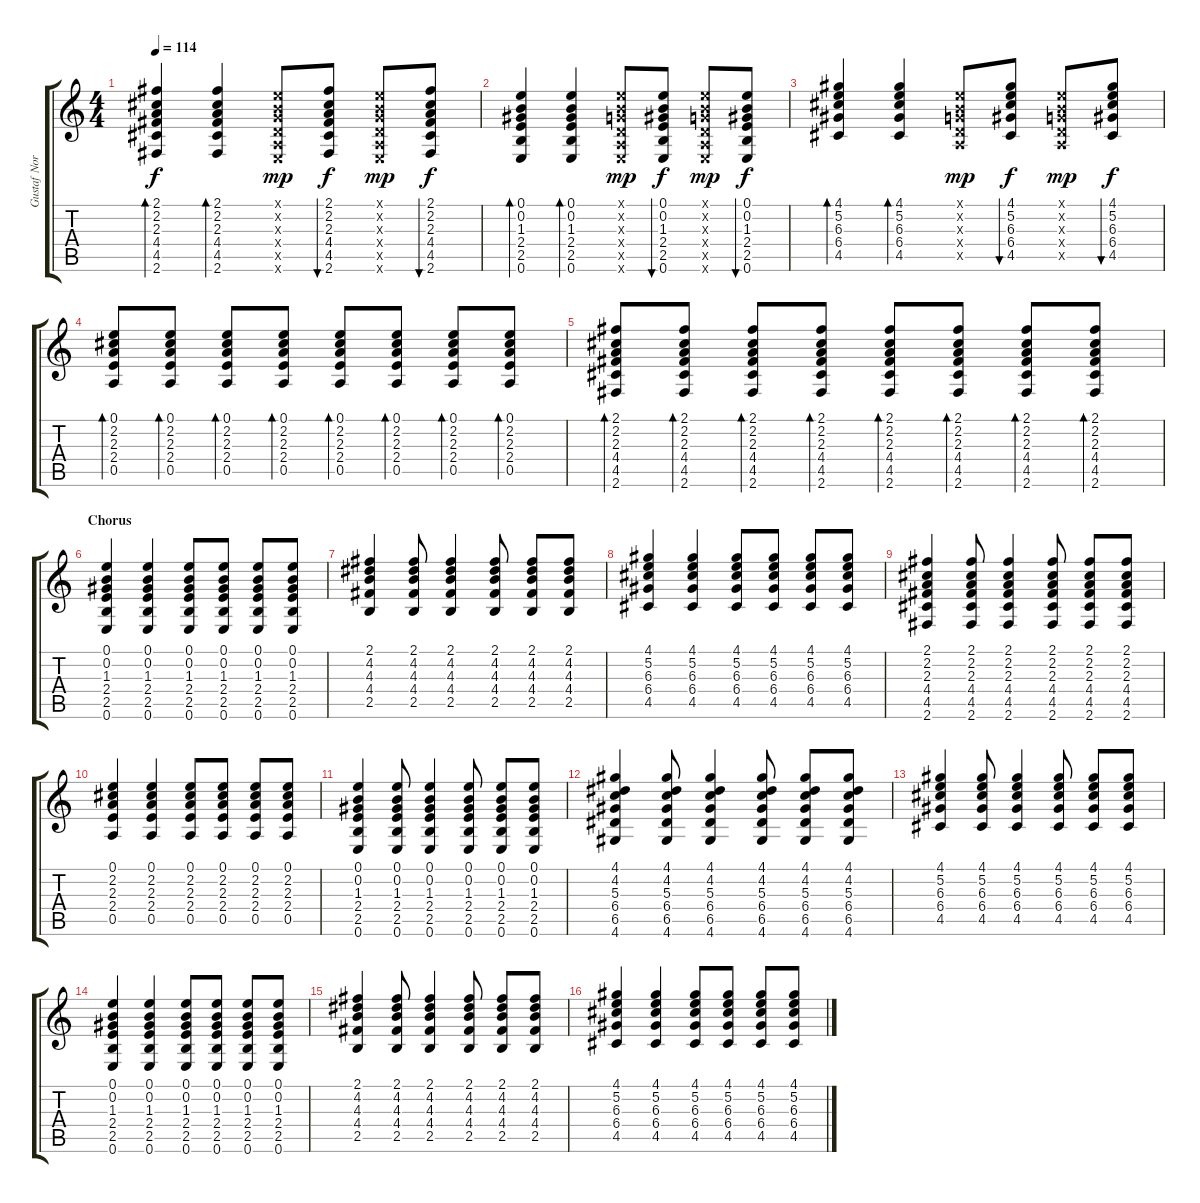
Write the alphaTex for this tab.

\track ("Gustaf Norén - Rhythm Guitar" "Gustaf Nor") {instrument electricguitarclean}
\staff {score tabs}
\tuning (E4 B3 G3 D3 A2 E2) {hide}
\ts (4 4)
\tempo 114
\clef g2
\ks c
(2.1 2.2 2.3 4.4 4.5 2.6).4{bd 30 dy f} (2.1 2.2 2.3 4.4 4.5 2.6).4{bd 30} (0.1{x} 0.2{x} 0.3{x} 0.4{x} 0.5{x} 0.6{x}).8{dy mp} (2.1 2.2 2.3 4.4 4.5 2.6).8{bu 30 dy f} (0.1{x} 0.2{x} 0.3{x} 0.4{x} 0.5{x} 0.6{x}).8{dy mp} (2.1 2.2 2.3 4.4 4.5 2.6).8{bu 30 dy f} |
(0.1 0.2 1.3 2.4 2.5 0.6).4{bd 30} (0.1 0.2 1.3 2.4 2.5 0.6).4{bd 30} (0.1{x} 0.2{x} 0.3{x} 0.4{x} 0.5{x} 0.6{x}).8{dy mp} (0.1 0.2 1.3 2.4 2.5 0.6).8{bu 30 dy f} (0.1{x} 0.2{x} 0.3{x} 0.4{x} 0.5{x} 0.6{x}).8{dy mp} (0.1 0.2 1.3 2.4 2.5 0.6).8{bu 30 dy f} |
(4.1 5.2 6.3 6.4 4.5).4{bd 30} (4.1 5.2 6.3 6.4 4.5).4{bd 30} (0.1{x} 0.2{x} 0.3{x} 0.4{x} 0.5{x}).8{dy mp} (4.1 5.2 6.3 6.4 4.5).8{bu 30 dy f} (0.1{x} 0.2{x} 0.3{x} 0.4{x} 0.5{x}).8{dy mp} (4.1 5.2 6.3 6.4 4.5).8{bu 30 dy f} |
(0.1 2.2 2.3 2.4 0.5).8{bd 30} (0.1 2.2 2.3 2.4 0.5).8{bd 30} (0.1 2.2 2.3 2.4 0.5).8{bd 30} (0.1 2.2 2.3 2.4 0.5).8{bd 30} (0.1 2.2 2.3 2.4 0.5).8{bd 30} (0.1 2.2 2.3 2.4 0.5).8{bd 30} (0.1 2.2 2.3 2.4 0.5).8{bd 30} (0.1 2.2 2.3 2.4 0.5).8{bd 30} |
(2.1 2.2 2.3 4.4 4.5 2.6).8{bd 30} (2.1 2.2 2.3 4.4 4.5 2.6).8{bd 30} (2.1 2.2 2.3 4.4 4.5 2.6).8{bd 30} (2.1 2.2 2.3 4.4 4.5 2.6).8{bd 30} (2.1 2.2 2.3 4.4 4.5 2.6).8{bd 30} (2.1 2.2 2.3 4.4 4.5 2.6).8{bd 30} (2.1 2.2 2.3 4.4 4.5 2.6).8{bd 30} (2.1 2.2 2.3 4.4 4.5 2.6).8{bd 30} |
\section ("" "Chorus")
(0.1 0.2 1.3 2.4 2.5 0.6).4{volume 10 balance 14} (0.1 0.2 1.3 2.4 2.5 0.6).4 (0.1 0.2 1.3 2.4 2.5 0.6).8 (0.1 0.2 1.3 2.4 2.5 0.6).8 (0.1 0.2 1.3 2.4 2.5 0.6).8 (0.1 0.2 1.3 2.4 2.5 0.6).8 |
(2.1 4.2 4.3 4.4 2.5).4 (2.1 4.2 4.3 4.4 2.5).8 (2.1 4.2 4.3 4.4 2.5).4 (2.1 4.2 4.3 4.4 2.5).8 (2.1 4.2 4.3 4.4 2.5).8 (2.1 4.2 4.3 4.4 2.5).8 |
(4.1 5.2 6.3 6.4 4.5).4 (4.1 5.2 6.3 6.4 4.5).4 (4.1 5.2 6.3 6.4 4.5).8 (4.1 5.2 6.3 6.4 4.5).8 (4.1 5.2 6.3 6.4 4.5).8 (4.1 5.2 6.3 6.4 4.5).8 |
(2.1 2.2 2.3 4.4 4.5 2.6).4 (2.1 2.2 2.3 4.4 4.5 2.6).8 (2.1 2.2 2.3 4.4 4.5 2.6).4 (2.1 2.2 2.3 4.4 4.5 2.6).8 (2.1 2.2 2.3 4.4 4.5 2.6).8 (2.1 2.2 2.3 4.4 4.5 2.6).8 |
(0.1 2.2 2.3 2.4 0.5).4 (0.1 2.2 2.3 2.4 0.5).4 (0.1 2.2 2.3 2.4 0.5).8 (0.1 2.2 2.3 2.4 0.5).8 (0.1 2.2 2.3 2.4 0.5).8 (0.1 2.2 2.3 2.4 0.5).8 |
(0.1 0.2 1.3 2.4 2.5 0.6).4 (0.1 0.2 1.3 2.4 2.5 0.6).8 (0.1 0.2 1.3 2.4 2.5 0.6).4 (0.1 0.2 1.3 2.4 2.5 0.6).8 (0.1 0.2 1.3 2.4 2.5 0.6).8 (0.1 0.2 1.3 2.4 2.5 0.6).8 |
(4.1 4.2 5.3 6.4 6.5 4.6).4 (4.1 4.2 5.3 6.4 6.5 4.6).8 (4.1 4.2 5.3 6.4 6.5 4.6).4 (4.1 4.2 5.3 6.4 6.5 4.6).8 (4.1 4.2 5.3 6.4 6.5 4.6).8 (4.1 4.2 5.3 6.4 6.5 4.6).8 |
(4.1 5.2 6.3 6.4 4.5).4 (4.1 5.2 6.3 6.4 4.5).8 (4.1 5.2 6.3 6.4 4.5).4 (4.1 5.2 6.3 6.4 4.5).8 (4.1 5.2 6.3 6.4 4.5).8 (4.1 5.2 6.3 6.4 4.5).8 |
(0.1 0.2 1.3 2.4 2.5 0.6).4{volume 10 balance 14} (0.1 0.2 1.3 2.4 2.5 0.6).4 (0.1 0.2 1.3 2.4 2.5 0.6).8 (0.1 0.2 1.3 2.4 2.5 0.6).8 (0.1 0.2 1.3 2.4 2.5 0.6).8 (0.1 0.2 1.3 2.4 2.5 0.6).8 |
(2.1 4.2 4.3 4.4 2.5).4 (2.1 4.2 4.3 4.4 2.5).8 (2.1 4.2 4.3 4.4 2.5).4 (2.1 4.2 4.3 4.4 2.5).8 (2.1 4.2 4.3 4.4 2.5).8 (2.1 4.2 4.3 4.4 2.5).8 |
(4.1 5.2 6.3 6.4 4.5).4 (4.1 5.2 6.3 6.4 4.5).4 (4.1 5.2 6.3 6.4 4.5).8 (4.1 5.2 6.3 6.4 4.5).8 (4.1 5.2 6.3 6.4 4.5).8 (4.1 5.2 6.3 6.4 4.5).8
